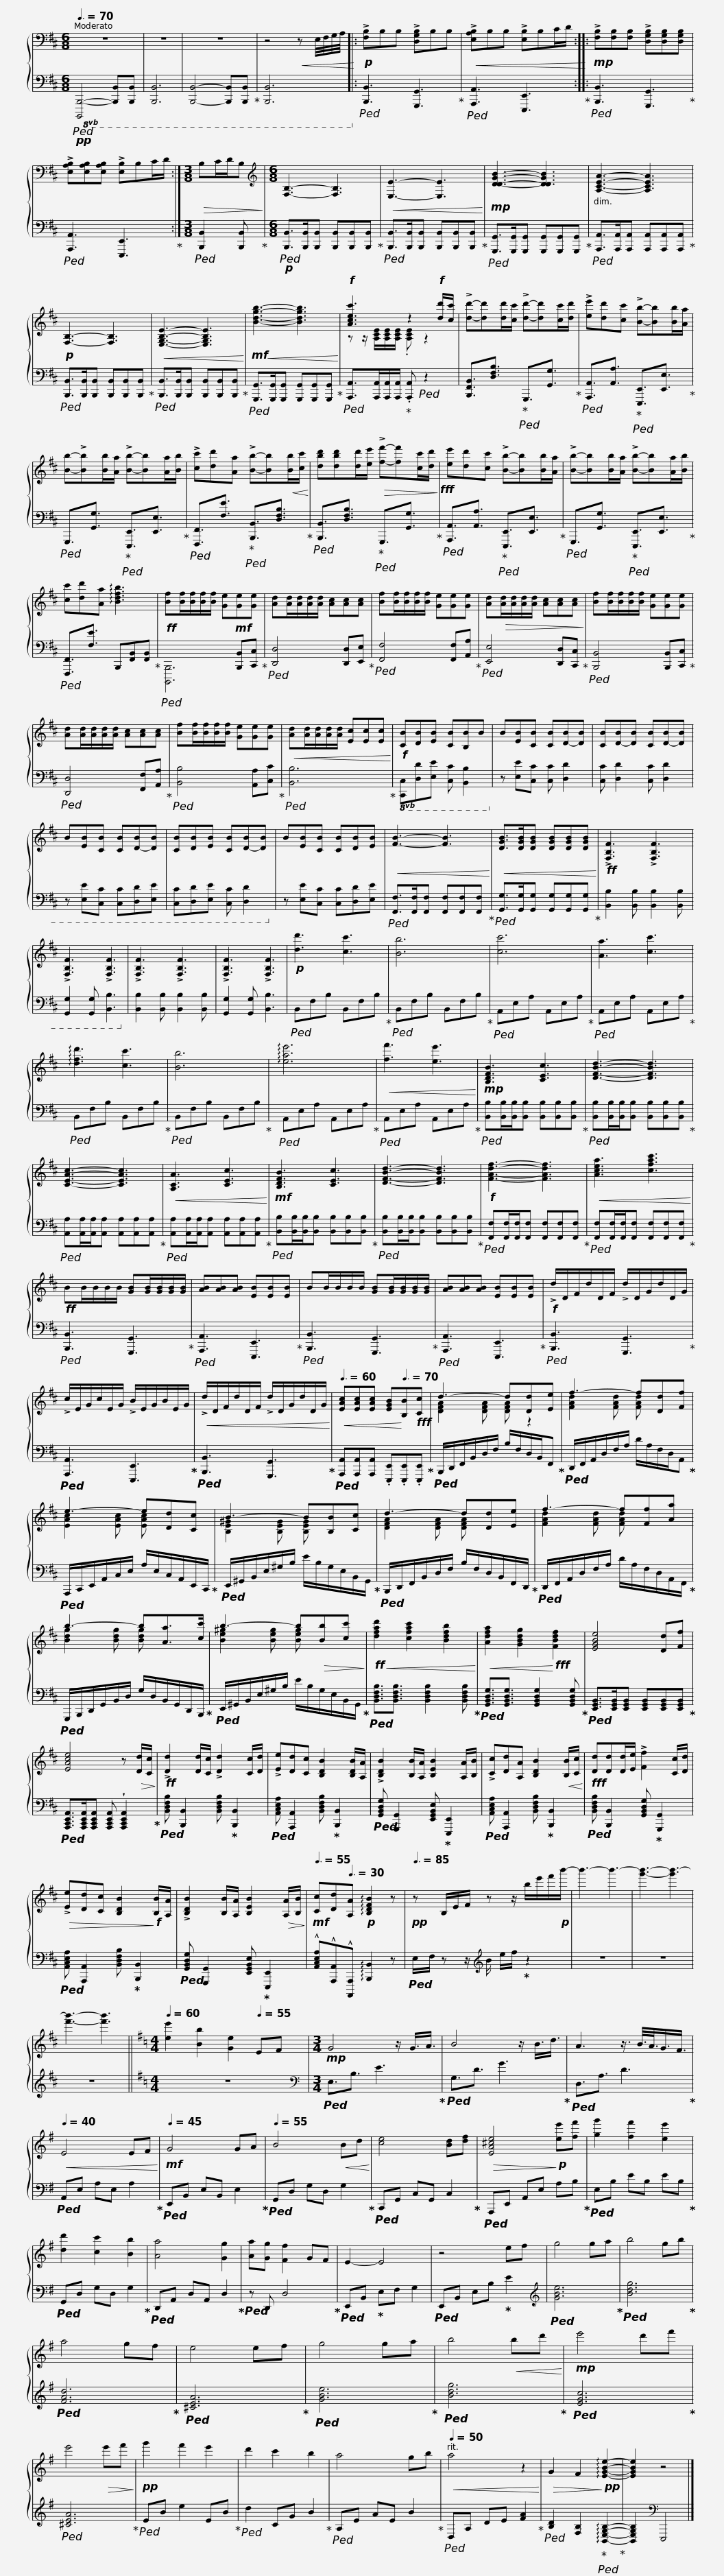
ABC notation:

X:1
%%score { ( 1 3 ) | ( 2 4 ) }
L:1/8
Q:3/8=70
M:6/8
I:linebreak $
K:D
V:1 bass
V:3 bass
V:2 bass
V:4 bass
V:1
 z6 | z6 | z6 | z4!<(! z E,/4F,/4G,/4A,/4!<)! |:!p! !>![F,B,]B,B, !>![D,G,B,]B,B, | %5
!<(! !>![E,A,B,]B,B, !>![E,B,]B,C/D/!<)! ::$!mp! !>![F,B,][F,B,][F,B,] !>![D,G,B,][D,G,B,][D,G,B,] | !>![E,A,B,][E,A,B,][E,A,B,] !>![E,B,]B,C/D/ :|[M:3/8]!>(! B,C/D/B,!>)! |[M:6/8][K:treble] [F,B,]3- [F,B,]3 |$ %10
!<(! [E,E]3- [E,E]3!<)! |!mp! [DDGB]3- [DDGB]3 | [A,CEA]3- [A,CEA]3 |!p! [F,B,]3- [F,B,]3 |$!<(! [E,G,B,E]3- [E,G,B,E]3!<)! | %15
!mf!!<(! [Bdgb]3- [Bdgb]3!<)! |!f! [Acec']3 z2!f! [dd']/[cc']/ |$ !>![dd']-[dd'][dd']/[cc']/ !>![dd']-[dd'][cc']/[dd']/ | !>![ee'][dd'][cc'] !>![Bb]-[Bb][Bb]/[Aa]/ | [Bb]-!>![Bb][Bb]/[Aa]/ !>![Bb]-[Bb][Aa]/[Bb]/ |$ %20
 !>![cc'][dd'][Aa] !>![Bb]-[Bb]!<(![Bb]/[cc']/!<)! | [dbd'][dbd'][dd']/[ee']/!>(! !>![ff']-[ff'][cc']/[dd']/!>)!!ff! |!f! [ee'][dd'][cc'] !>![Bb]-[Bb][Bb]/[Aa]/ |$ !>![Bb]-[Bb][Bb]/[Aa]/ !>![Bb]-[Bb][Aa]/[Bb]/ | [cc'][dd'][Aa] !arpeggio![Bdfb]3 | %25
 [Bf][Bf]/[Bf]/[Bf]/[Bf]/ [Ge][Ge][Ge] |$ [Ad][Ad]/[Ad]/[Ad]/[Ad]/ [Ac][Ac][Ac] | [Bf][Bf]/[Bf]/[Bf]/[Bf]/ [Ge][Ge][Ge] | [Ad]!>(![Ad]/[Ad]/[Ad]/[Ad]/ [Ac][Ac][Ac]!>)! | [Bf][Bf]/[Bf]/[Bf]/[Bf]/ [Ge][Ge][Ge] |$ %30
 [Ad][Ad]/[Ad]/[Ad]/[Ad]/ [Ac][Ac][Ac] | [Bf][Bf]/[Bf]/[Bf]/[Bf]/ [Ge][Ge][Ge] |!<(! [Ad][Ad]/[Ad]/[Ad]/[Ad]/ [Ec][Ec][Ec]!<)! |!f! [CB][DB][EB] [CB][B,B]B |$ B[EB][CB] [CB][D-B][DB] | %35
 [CB][D-B][DB] [CB][D-B][DB] | B[EB][CB] [CB][D-B][DB] | [CB][DB][EB] [CB][D-B][DB] |$ B[EB][CB] [CB][DB][EB] |!<(! [FB]3- [FB]3!<)! | %40
!<(! [DGB]>[DGB][DGB] [DGB][DGB][DGB]!<)! |!ff! !>![F,B,F]3 !>![F,B,F]3 | !>![F,B,F]3 !>![F,B,F]3 | !>![F,B,F]3 !>![F,B,F]3 |$ !>![F,B,F]3 !>![F,B,F]3 | %45
!p! [dd']3 [cc']3 | [Bb]6 | [cc']6 | [Aa]3 [cc']3 | !arpeggio![dfd']3 [cc']3 |$ %50
 [Bb]6 | !arpeggio![eae']6 |!<(! [ff']3 [ee']3!<)! |!mp! [B,DFB]3 [CEc]3 | [DFBd]3- [DFBd]3 |$ %55
 [CEAc]3- [CEAc]3 |!<(! [A,CA]3 [CEc]3!<)! |!mf! [B,DFB]3 [CEc]3 | [DFBd]3- [DFBd]3 |!f! [FAdf]3- [FAdf]3 |$ %60
!<(! [Acea]3 [cfac']3!<)! |!ff! BB/B/B/B/ [GB][GB]/[GB]/[GB]/[GB]/ | [AB][AB][AB] [EB][EB][EB] | BB/B/B/B/ [GB][GB]/[GB]/[GB]/[GB]/ |$ [AB][AB][AB] [EB][EB][EB] | %65
!f! !>!d/D/F/d/D/F/ !>!d/D/G/d/D/G/ | !>!c/E/G/c/E/G/ !>!B/E/G/B/E/G/ |$!<(! !>!d/D/F/d/D/F/ !>!d/D/G/d/D/G/!<)! |[Q:3/8=60]!<(! [EAc][EAc][EAc] [EGB]!<)![Q:3/8=70][B,B]!fff![Cc] | d3- d[Dd][Ee] |$ %70
 f3- f[Dd][Ff] | e3- e[Dd][Cc] | B3- B[B,B][Cc] |$ d3- d[Dd][Ee] | f3- f[Ff][Aa] | %75
 b3- b[Aa]>[cc'] |$ b3- b!>(![Bb][cc']!>)! |!ff!!<(! [dfad']2 [cfac']2 [Bdfb]2!<)! |!<(! [Adfa]2 [GBdg]2!<)!!fff! [FBdf]2 | [EGBe]4 [Dd][Ff] |$ %80
 [EAce]4 z!>(! [Dd]/[Cc]/!>)! |!ff! !>![Dd]2 [Dd]/[Cc]/ !>![Dd]2 [Cc]/[Dd]/ | !>![Ee][Dd][Cc] [B,DB]2 [B,DB]/[A,A]/ | !>![B,DB]2 [B,B]/[A,A]/ [B,EB]2 [A,A]/[B,B]/ |$ !>![Cc][Dd][A,A] [B,DB]2!<(! [B,B]/[Cc]/!<)! | %85
!fff! [Dd][Dd][Dd]/[Ee]/ !>![Ff]2 [Cc]/[Dd]/ |!>(! !>![Ee][Dd][Cc] [B,DB]2!>)!!f! [B,B]/[A,A]/ | !>![B,DB]2 [B,B]/[A,A]/ [B,EB]2!>(! [A,A]/[B,B]/!>)! |$!mf![Q:3/8=55] [Cc][Dd][Q:3/8=30][A,A]!p! !arpeggio![B,DFB]2 z |!pp![Q:3/8=85] z B,/E/F/ z z/ b/e'/f'/!p!b'/- | %90
 b'3- b'3- | [g'b']3- [g'b'-]3 | [f'b']3- [f'b']3 ||$[K:G][M:4/4][Q:1/4=60] [ee']2 [Bb]2 [Ge]2[Q:1/4=55] EF |[M:3/4]!mp! G4 z/ G3/4A3/4 | %95
 B4 z/ B3/4d3/4 | A3 z3/4 B3/8A3/8G3/4F3/4 |$[Q:1/4=40]!<(! E4 EF!<)! |!mf![Q:1/4=45] G4 GA |[Q:1/4=55] B4!<(! Bd!<)! | %100
 [ce]4 [Bd][df] |!>(! [EA^ce]4!>)!!p! [ee'][ff'] |$ [gg']2 [ff']2 [ee']2 | [dd']2 [cc']2 [Bb]2 | [Aa]4 [Gg]2 | %105
 [Aa][Gg] [Ff]2 GF | E2- E4 | z4 ef |$ g4 ga | b4 gb | %110
 a4 gf | e4 ef | g4 ga | b4!<(! bd'!<)! |!mp! e'4 d'f' | %115
 e'4!>(! e'f'!>)! |$!pp! g'2 f'2 e'2 | d'2 c'2 b2 | a4 gb |[Q:1/4=50]!<(! a4 z2!<)! | %120
!>(! G2 F2!>)!!pp! !arpeggio![EGBe]2- | [EGBe]2 z4 |] %122
V:2
!pp!!8vb(!!ped! [B,,,,B,,,]4- [B,,,,B,,,][B,,,,B,,,] | [B,,,,B,,,]6 | [B,,,,B,,,]4- [B,,,,B,,,][B,,,,B,,,]!ped-up! | [B,,,,B,,,]6!8vb)! |:!ped! [B,,,B,,]3 [G,,,G,,]3!ped-up! | %5
!ped! [A,,,A,,]3 [E,,,E,,]3!ped-up! ::$!ped! [B,,,B,,]3 [G,,,G,,]3!ped-up! |!ped! [A,,,A,,]3 [E,,,E,,]3!ped-up! :|[M:3/8]!ped! [B,,,B,,]2 [B,,,B,,]!ped-up! |[M:6/8]!p!!ped! [B,,,B,,]>[B,,,B,,][B,,,B,,] [B,,,B,,][B,,,B,,][B,,,B,,]!ped-up! |$ %10
!ped! [B,,,B,,]>[B,,,B,,][B,,,B,,] [B,,,B,,][B,,,B,,][B,,,B,,]!ped-up! |!ped! [G,,,G,,]>[G,,,G,,][G,,,G,,] [G,,,G,,][G,,,G,,][G,,,G,,]!ped-up! |!ped! [A,,,A,,]>[A,,,A,,][A,,,A,,] [A,,,A,,][A,,,A,,][A,,,A,,]!ped-up! |!ped! [B,,,B,,]>[B,,,B,,][B,,,B,,] [B,,,B,,][B,,,B,,][B,,,B,,]!ped-up! |$!ped! [B,,,B,,]>[B,,,B,,][B,,,B,,] [B,,,B,,][B,,,B,,][B,,,B,,]!ped-up! | %15
!ped! [G,,,G,,]>[G,,,G,,][G,,,G,,] [G,,,G,,][G,,,G,,][G,,,G,,]!ped-up! |!ped! [A,,,A,,]>[A,,,A,,][A,,,A,,]/[A,,,A,,]/!ped-up! .[A,,,A,,]!ped! z2 |$ [B,,,F,,B,,]3/2[D,F,B,]3/2!ped-up!!ped! G,,,3/2[G,,G,]3/2!ped-up! |!ped! [A,,,A,,]3/2[A,,A,]3/2!ped-up!!ped! [E,,,E,,]3/2[E,,E,]3/2!ped-up! |!ped! G,,,3/2[G,,G,]3/2!ped-up!!ped! [E,,,E,,]3/2[E,,E,]3/2!ped-up! |$ %20
!ped! [F,,,F,,]3/2[F,E]3/2!ped-up!!ped! [B,,,B,,]3/2[D,F,B,]3/2!ped-up! |!ped! [B,,,B,,]3/2[D,F,B,]3/2!ped-up!!ped! G,,,3/2[G,,G,]3/2!ped-up! |!ped! [A,,,A,,]3/2[A,,A,]3/2!ped-up!!ped! [E,,,E,,]3/2[E,,E,]3/2!ped-up! |$!ped! G,,,3/2[G,,G,]3/2!ped-up!!ped! [E,,,E,,]3/2[E,,E,]3/2!ped-up! |!ped! [F,,,F,,]3/2[F,E]3/2 B,,,[F,,B,,][F,,B,,]!ped-up! | %25
!ff!!ped! x4!mf! [B,,,B,,][C,,C,]!ped-up! |$!ped! [D,,D,]4 [D,,D,][E,,E,]!ped-up! |!ped! [F,,F,]4 [F,,F,][A,,A,]!ped-up! |!ped! [E,,E,]4 [D,,D,][C,,C,]!ped-up! |!ped! [B,,,B,,]4 [B,,,B,,][C,,C,]!ped-up! |$ %30
!ped! [D,,D,]4 [F,,F,][A,,A,]!ped-up! |!ped! [B,,B,]4 [A,,A,][C,C]!ped-up! |!ped! [B,,B,]6!ped-up! |!8vb(! [C,,C,][D,,D,][E,,E,] [C,,C,] [B,,,B,,]2!8vb)! |$!8vb(! z [E,,E,][C,,C,] [C,,C,] [D,,D,]2 | %35
 [C,,C,] [D,,D,]2 [C,,C,] [D,,D,]2 | z [E,,E,][C,,C,] [C,,C,][D,,D,][E,,E,] | [C,,C,][D,,D,][E,,E,] [C,,C,] [D,,D,]2!8vb)! |$!8vb(! z [E,,E,][C,,C,] [C,,C,][D,,D,][E,,E,] |!ped! [F,,,F,,]>[F,,,F,,][F,,,F,,] [F,,,F,,][F,,,F,,][F,,,F,,]!ped-up! | %40
!ped! [G,,,G,,]>[G,,,G,,][G,,,G,,] [G,,,G,,][G,,,G,,][G,,,G,,]!ped-up! | [B,,,B,,]2 [B,,,B,,] [B,,,B,,]2 [B,,,B,,] | [G,,,G,,]2 [G,,,G,,] [B,,,B,,]3!8vb)! | [B,,B,]2 [B,,B,] [B,,B,]2 [B,,B,] |$ [G,,G,]2 [G,,G,] [B,,B,]3 | %45
!ped! B,,F,B, B,,F,B,!ped-up! |!ped! B,,F,B, B,,F,B,!ped-up! |!ped! A,,E,A, A,,E,A,!ped-up! |!ped! A,,E,A, A,,E,A,!ped-up! |!ped! B,,F,B, B,,F,B,!ped-up! |$ %50
!ped! B,,F,B, B,,F,B,!ped-up! |!ped! A,,E,A, A,,E,A,!ped-up! |!ped! A,,E,A, A,,E,A,!ped-up! |!ped! [B,,B,][B,,B,]/[B,,B,]/[B,,B,] [B,,B,][B,,B,][B,,B,]!ped-up! |!ped! [B,,B,][B,,B,]/[B,,B,]/[B,,B,] [B,,B,][B,,B,][B,,B,]!ped-up! |$ %55
!ped! [A,,A,][A,,A,]/[A,,A,]/[A,,A,] [A,,A,][A,,A,][A,,A,]!ped-up! |!ped! [A,,A,][A,,A,]/[A,,A,]/[A,,A,] [A,,A,][A,,A,][A,,A,]!ped-up! |!ped! [B,,B,][B,,B,]/[B,,B,]/[B,,B,] [B,,B,][B,,B,][B,,B,]!ped-up! |!ped! [B,,B,][B,,B,]/[B,,B,]/[B,,B,] [B,,B,][B,,B,][B,,B,]!ped-up! |!ped! [F,,F,][F,,F,]/[F,,F,]/[F,,F,] [F,,F,][F,,F,][F,,F,]!ped-up! |$ %60
!ped! [F,,F,][F,,F,]/[F,,F,]/[F,,F,] [F,,F,][F,,F,][F,,F,]!ped-up! |!ped! [B,,,B,,]3 [G,,,G,,]3!ped-up! |!ped! [A,,,A,,]3 [E,,,E,,]3!ped-up! |!ped! [B,,,B,,]3 [G,,,G,,]3!ped-up! |$!ped! [A,,,A,,]3 [E,,,E,,]3!ped-up! | %65
!ped! [B,,,B,,]3 [G,,,G,,]3!ped-up! |!ped! [A,,,A,,]3 [E,,,E,,]3!ped-up! |$!ped! [B,,,B,,]3 [G,,,G,,]3!ped-up! |!ped! [A,,,A,,][A,,,A,,][A,,,A,,] .[E,,,E,,].[E,,,E,,].[E,,,E,,]!ped-up! |!ped! B,,,/D,,/F,,/B,,/D,/F,/ B,/F,/D,/B,,/F,,!ped-up! |$ %70
!ped! D,,/F,,/A,,/D,/F,/A,/ D/A,/F,/D,/A,,!ped-up! |!ped! A,,,/C,,/E,,/A,,/C,/E,/ A,/E,/C,/A,,/E,,/C,,/!ped-up! |!ped! E,,/^G,,/B,,/E,/^G,/B,/ E/B,/G,/E,/B,,/G,,/!ped-up! |$!ped! B,,,/D,,/F,,/B,,/D,/F,/ B,/F,/D,/B,,/F,,/D,,/!ped-up! |!ped! D,,/F,,/A,,/D,/F,/A,/ D/A,/F,/D,/A,,/F,,/!ped-up! | %75
!ped! G,,,/B,,,/D,,/G,,/B,,/D,/ G,/D,/B,,/G,,/D,,/B,,,/!ped-up! |$!ped! E,,/^G,,/B,,/E,/^G,/B,/ E/B,/G,/E,/B,,/G,,/!ped-up! |!ped! [B,,D,F,B,]3/2[B,,D,F,B,]3/2 [B,,D,F,B,]2 [B,,D,F,B,]!ped-up! |!ped! [G,,B,,D,G,]3/2[G,,B,,D,G,]3/2 [G,,B,,D,G,]2 [G,,B,,D,G,]!ped-up! |!ped! [E,,G,,B,,]>[E,,G,,B,,][E,,G,,B,,] [E,,G,,B,,][E,,G,,B,,][E,,G,,B,,]!ped-up! |$ %80
!ped! [A,,,C,,E,,A,,]>[A,,,C,,E,,A,,][A,,,C,,E,,A,,] [A,,,C,,E,,A,,] !wedge![A,,,C,,E,,A,,]2!ped-up! |!ped! [B,,D,F,B,] [B,,,B,,]2 [B,,D,F,B,]!ped-up! [B,,,B,,]2 |!ped! [A,,C,E,A,] [A,,,A,,]2 [B,,D,F,B,]!ped-up! [B,,,B,,]2 |!ped! [G,,B,,D,G,] [G,,,G,,]2 [E,,G,,B,,E,]!ped-up! [E,,,E,,]2 |$!ped! [A,,C,E,A,] [A,,,A,,]2 [B,,D,F,B,]!ped-up! [B,,,B,,]2 | %85
!ped! [B,,D,F,B,] [B,,,B,,]2 [G,,B,,D,G,]!ped-up! [G,,,G,,]2 |!ped! [A,,C,E,A,] [A,,,A,,]2 [B,,D,F,B,]!ped-up! [B,,,B,,]2 |!ped! [G,,B,,D,G,] [G,,,G,,]2 [E,,G,,B,,E,]!ped-up! [E,,,E,,]2 |$ !^![A,,C,E,A,]!^![A,,,A,,]!^![A,,,,A,,,] !arpeggio![B,,,B,,]2 z |!ped! E,/F,/ z z/[K:treble] B/ e/f/!ped-up! z2 | %90
 z6 | z6 | z6 ||$[K:G][M:4/4] z8 |[M:3/4][K:bass]!ped! E,3/2B,3/2 E3!ped-up! | %95
!ped! G,3/2D3/2 G3!ped-up! |!ped! D,3/2A,3/2 D3!ped-up! |$!ped! A,,E, A,E, A,2!ped-up! |!ped! E,,B,, E,B,, E,2!ped-up! |!ped! G,,D, G,D, G,2!ped-up! | %100
!ped! C,,G,, C,G,, C,2!ped-up! |!ped! A,,,E,, A,,E, A,B,!ped-up! |$!ped! E,B, EB, EB,!ped-up! |!ped! G,,D, G,D, G,2!ped-up! |!ped! D,,A,, D,A,, D,2!ped-up! | %105
!ped! z D,, D,4!ped-up! |!ped! E,,B,,!ped-up! E,F, G,2 |!ped! E,,B,, E,B,!ped-up! E2 |$[K:treble]!ped! [GBe]6!ped-up! |!ped! [Bdg]6!ped-up! | %110
!ped! [FAd]6!ped-up! |!ped! [^CEA]6!ped-up! |!ped! [GBe]6!ped-up! |!ped! [Bdg]6!ped-up! |!ped! [EGc]6!ped-up! | %115
!ped! [^CEA]6!ped-up! |$!ped! EB e2 EB!ped-up! |!ped! d2 CG B2!ped-up! |!ped! A,E AE B2!ped-up! |!ped! D,A, DE [FA]2!ped-up! | %120
!ped! [B,D]2 [F,B,]2!ped-up!!ped! !arpeggio![B,,E,G,B,]2-!ped-up! | [B,,E,G,B,]2[K:bass] E,,,4 |] %122
V:3
 x6 | x6 | x6 | x6 |: x6 | %5
 x6 ::$ x6 | x6 :|[M:3/8] x3 |[M:6/8][K:treble] x6 |$ %10
 x6 | x6 | x6 | x6 |$ x6 | %15
 x6 | z z/ [A,CE]/[A,CE]/[A,CE]/ .[A,CE] z2 |$ x6 | x6 | x6 |$ %20
 x6 | x6 | x6 |$ x6 | x6 | %25
 x6 |$ x6 | x6 | x6 | x6 |$ %30
 x6 | x6 | x6 | x6 |$ x6 | %35
 x6 | x6 | x6 |$ x6 | x6 | %40
 x6 | x6 | x6 | x6 |$ x6 | %45
 x6 | x6 | x6 | x6 | x6 |$ %50
 x6 | x6 | x6 | x6 | x6 |$ %55
 x6 | x6 | x6 | x6 | x6 |$ %60
 x6 | x6 | x6 | x6 |$ x6 | %65
 x6 | x6 |$ x6 | x6 | [DFA]2 [DFA] [DFA] z2 |$ %70
 [FAd]2 [FAd] [FAd] x2 | [EAc]2 [EAc] [EAc] x2 | [B,E^G]2 [B,EG] [B,EG] x2 |$ [DFA]2 [DFA] [DFA] x2 | [FAd]2 [FAd] [FAd] x2 | %75
 [Bdg]2 [Bdg] [Bdg] x2 |$ [Be^g]2 [Beg] [Beg] x2 | x6 | x6 | x6 |$ %80
 x6 | x6 | x6 | x6 |$ x6 | %85
 x6 | x6 | x6 |$ x6 | x6 | %90
 x6 | x6 | x6 ||$[K:G][M:4/4] x8 |[M:3/4] x6 | %95
 x6 | x6 |$ x6 | x6 | x6 | %100
 x6 | x6 |$ x6 | x6 | x6 | %105
 x6 | x6 | x6 |$ x6 | x6 | %110
 x6 | x6 | x6 | x6 | x6 | %115
 x6 |$ x6 | x6 | x6 | x6 | %120
 x6 | x6 |] %122
V:4
!8vb(! x6 | x6 | x6 | x6!8vb)! |: x6 | %5
 x6 ::$ x6 | x6 :|[M:3/8] x3 |[M:6/8] x6 |$ %10
 x6 | x6 | x6 | x6 |$ x6 | %15
 x6 | x6 |$ x6 | x6 | x6 |$ %20
 x6 | x6 | x6 |$ x6 | x6 | %25
 [B,,,,B,,,]6 |$ x6 | x6 | x6 | x6 |$ %30
 x6 | x6 | x6 |!8vb(! x6!8vb)! |$!8vb(! x6 | %35
 x6 | x6 | x6!8vb)! |$!8vb(! x6 | x6 | %40
 x6 | x6 | x6!8vb)! | x6 |$ x6 | %45
 x6 | x6 | x6 | x6 | x6 |$ %50
 x6 | x6 | x6 | x6 | x6 |$ %55
 x6 | x6 | x6 | x6 | x6 |$ %60
 x6 | x6 | x6 | x6 |$ x6 | %65
 x6 | x6 |$ x6 | x6 | x6 |$ %70
 x6 | x6 | x6 |$ x6 | x6 | %75
 x6 |$ x6 | x6 | x6 | x6 |$ %80
 x6 | x6 | x6 | x6 |$ x6 | %85
 x6 | x6 | x6 |$ x6 | x5/2[K:treble] x7/2 | %90
 x6 | x6 | x6 ||$[K:G][M:4/4] x8 |[M:3/4][K:bass] x6 | %95
 x6 | x6 |$ x6 | x6 | x6 | %100
 x6 | x6 |$ x6 | x6 | x6 | %105
 x6 | x6 | x6 |$[K:treble] x6 | x6 | %110
 x6 | x6 | x6 | x6 | x6 | %115
 x6 |$ x6 | x6 | x6 | x6 | %120
 x6 | x2[K:bass] x4 |] %122
